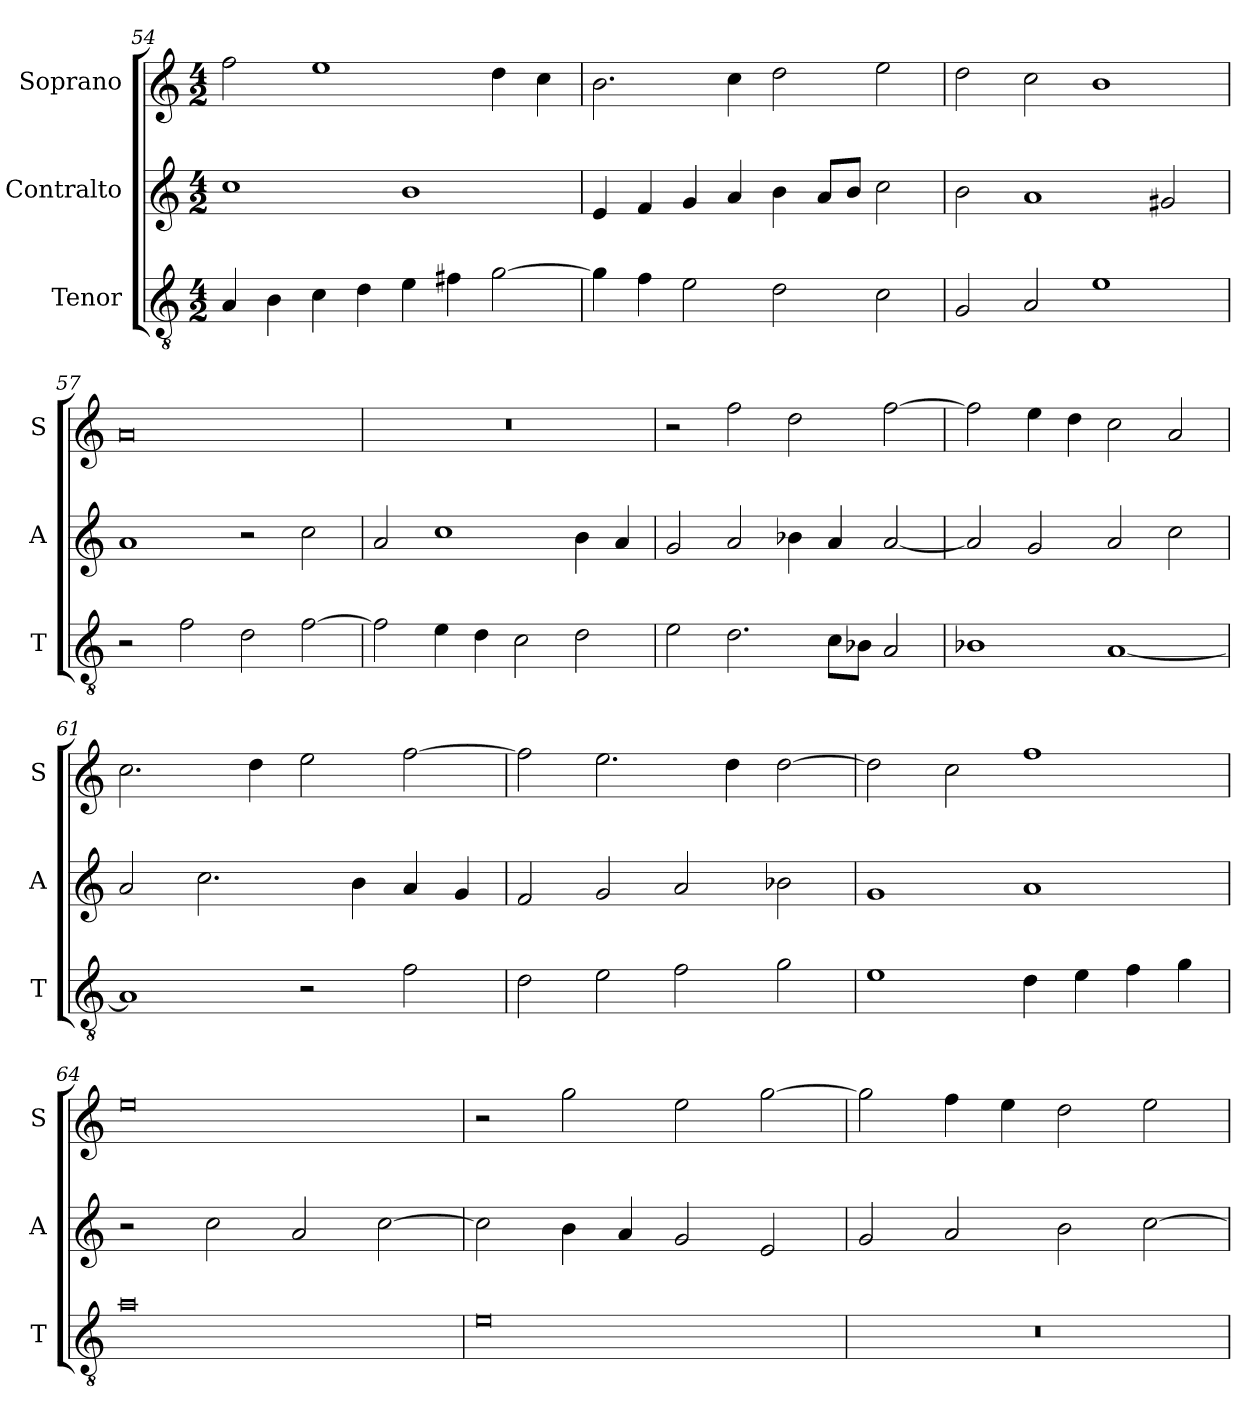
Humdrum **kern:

**kern	**kern	**kern
*part3	*part2	*part1
*staff3	*staff2	*staff1
*I"Tenor	*I"Contralto	*I"Soprano
*I'T	*I'A	*I'S
*clefGv2	*clefG2	*clefG2
*k[]	*k[]	*k[]
*D:dor	*D:dor	*D:dor
*M4/2	*M4/2	*M4/2
=54	=54	=54
4A	1cc	2ff
4B	.	.
4c	.	1ee
4d	.	.
4e	1b	.
4f#X	.	.
[2g	.	4dd
.	.	4cc
=55	=55	=55
4g]	4e	2.b
4f	4f	.
2e	4g	.
.	4a	4cc
2d	4b	2dd
.	8a/L	.
.	8b/J	.
2c	2cc	2ee
=56	=56	=56
2G	2b	2dd
2A	1a	2cc
1e	.	1b
.	2g#X	.
=57	=57	=57
2r	1a	0a
2f	.	.
2d	2r	.
[2f	2cc	.
=58	=58	=58
2f]	2a	0r
4e	1cc	.
4d	.	.
2c	.	.
2d	4b	.
.	4a	.
=59	=59	=59
2e	2g	2r
2.d	2a	2ff
.	4b-X	2dd
8c\L	4a	.
8B-X\J	.	.
2A	[2a	[2ff
=60	=60	=60
1B-X	2a]	2ff]
.	2g	4ee
.	.	4dd
[1A	2a	2cc
.	2cc	2a
=61	=61	=61
1A]	2a	2.cc
.	2.cc	.
.	.	4dd
2r	.	2ee
.	4b	.
2f	4a	[2ff
.	4g	.
=62	=62	=62
2d	2f	2ff]
2e	2g	2.ee
2f	2a	.
.	.	4dd
2g	2b-X	[2dd
=63	=63	=63
1e	1g	2dd]
.	.	2cc
4d	1a	1ff
4e	.	.
4f	.	.
4g	.	.
=64	=64	=64
0a	2r	0ee
.	2cc	.
.	2a	.
.	[2cc	.
=65	=65	=65
0e	2cc]	2r
.	4b	2gg
.	4a	.
.	2g	2ee
.	2e	[2gg
=66	=66	=66
0r	2g	2gg]
.	2a	4ff
.	.	4ee
.	2b	2dd
.	[2cc	2ee
=	=	=
*-	*-	*-
